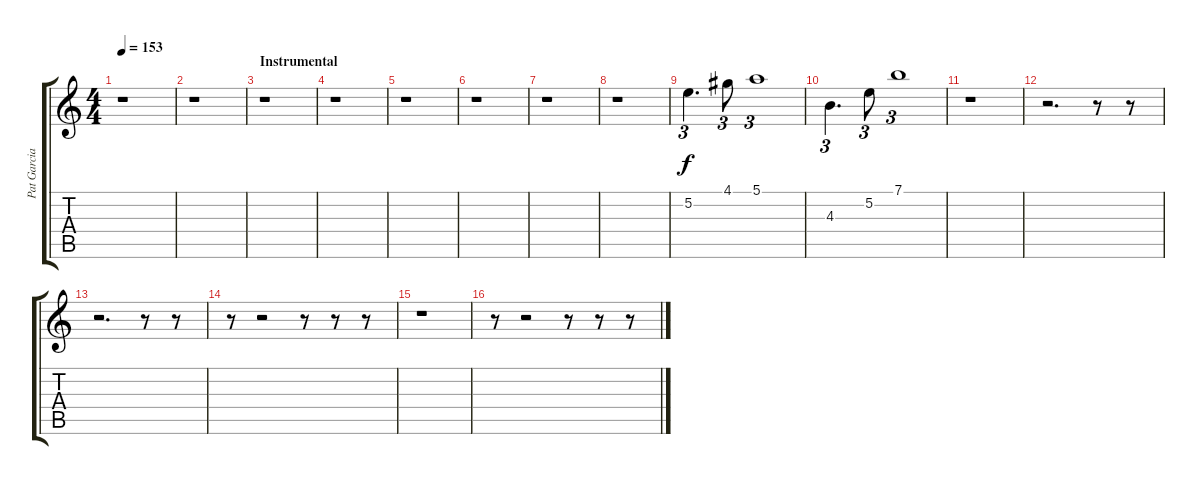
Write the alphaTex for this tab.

\track ("Pat Garcia" "Pat Garcia") {instrument electricguitarjazz}
\staff {score tabs}
\tuning (E4 B3 G3 D3 A2 D2) {hide}
\ts (4 4)
\tempo 153
\clef g2
\ks c
r.1{dy f} |
r.1 |
\section ("" "Instrumental")
r.1 |
r.1 |
r.1 |
r.1 |
r.1 |
r.1 |
5.2.4{d tu (3 2)} 4.1.8{tu (3 2)} 5.1.1{tu (3 2)} |
4.3.4{d tu (3 2)} 5.2.8{tu (3 2)} 7.1.1{tu (3 2)} |
r.1 |
r.2{d} r.8 r.8 |
r.2{d} r.8 r.8 |
r.8 r.2 r.8 r.8 r.8 |
r.1 |
r.8 r.2 r.8 r.8 r.8
